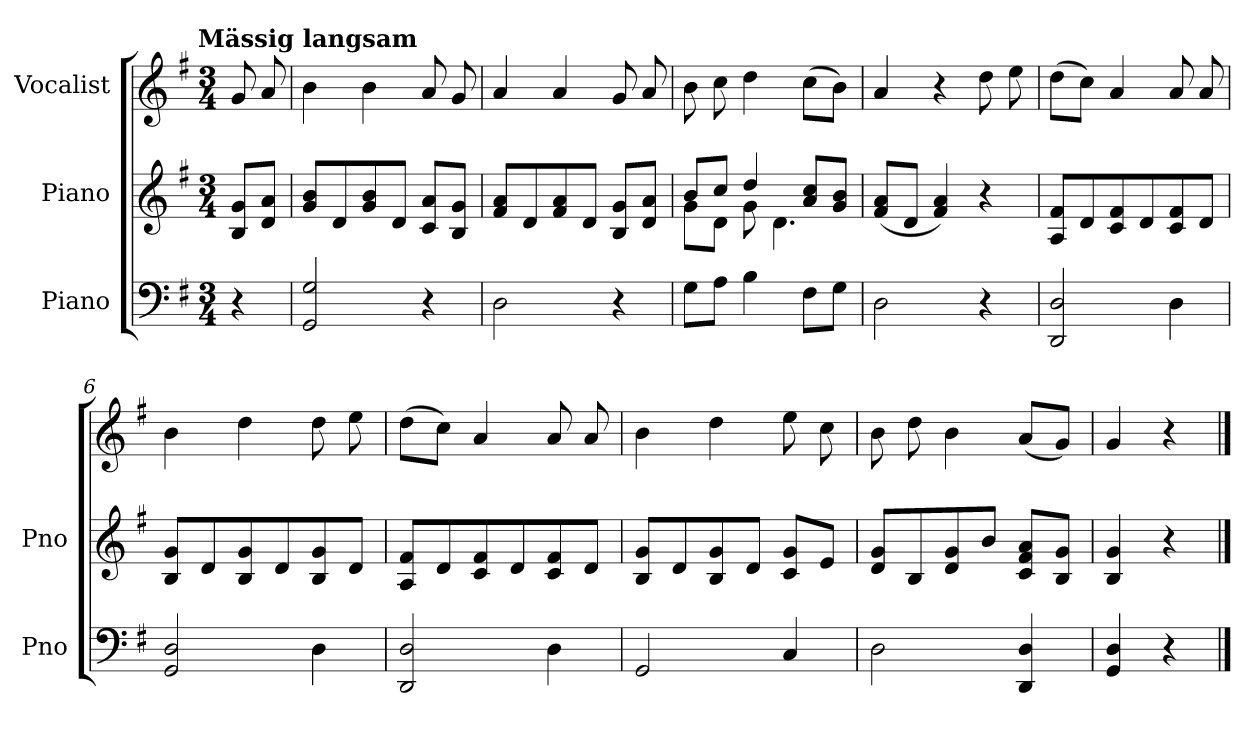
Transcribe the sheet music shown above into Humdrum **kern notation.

**kern	**kern	**kern
*part3	*part2	*part1
*staff3	*staff2	*staff1
*I"Piano	*I"Piano	*I"Vocalist
*I'Pno	*I'Pno	*
*clefF4	*clefG2	*clefG2
*k[f#]	*k[f#]	*k[f#]
*G:	*G:	*G:
!!LO:TX:omd:t=Mässig langsam
*M3/4	*M3/4	*M3/4
*MM72	*MM72	*MM72
=	=	=
4r	8B 8gL	8g
.	8d 8aJ	8a
=1	=1	=1
2GG 2G	8g 8bL	4b
.	8d	.
.	8g 8b	4b
.	8dJ	.
4r	8c 8aL	8a
.	8B 8gJ	8g
=2	=2	=2
2D	8f# 8aL	4a
.	8d	.
.	8f# 8a	4a
.	8dJ	.
4r	8B 8gL	8g
.	8d 8aJ	8a
=3	=3	=3
*	*^	*
8GL	8bL	8gL	8b
8AJ	8ccJ	8dJ	8cc
4B	4dd	8g	4dd
.	.	4.d	.
8F#L	8a 8ccL	.	(8ccL
8GJ	8g 8bJ	.	8bJ)
*	*v	*v	*
=4	=4	=4
2D	(8f# 8aL	4a
.	8dJ	.
.	4f# 4a)	4r
4r	4r	8dd
.	.	8ee
=5	=5	=5
2DD 2D	8A 8f#L	(8ddL
.	8d	8ccJ)
.	8c 8f#	4a
.	8d	.
4D	8c 8f#	8a
.	8dJ	8a
=6	=6	=6
2GG 2D	8B 8gL	4b
.	8d	.
.	8B 8g	4dd
.	8d	.
4D	8B 8g	8dd
.	8dJ	8ee
=7	=7	=7
2DD 2D	8A 8f#L	(8ddL
.	8d	8ccJ)
.	8c 8f#	4a
.	8d	.
4D	8c 8f#	8a
.	8dJ	8a
=8	=8	=8
2GG	8B 8gL	4b
.	8d	.
.	8B 8g	4dd
.	8dJ	.
4C	8c 8gL	8ee
.	8eJ	8cc
=9	=9	=9
2D	8d 8gL	8b
.	8B	8dd
.	8d 8g	4b
.	8bJ	.
4DD 4D	8c 8f# 8aL	(8aL
.	8B 8gJ	8gJ)
=10	=10	=10
4GG 4D	4B 4g	4g
4r	4r	4r
==	==	==
*-	*-	*-
